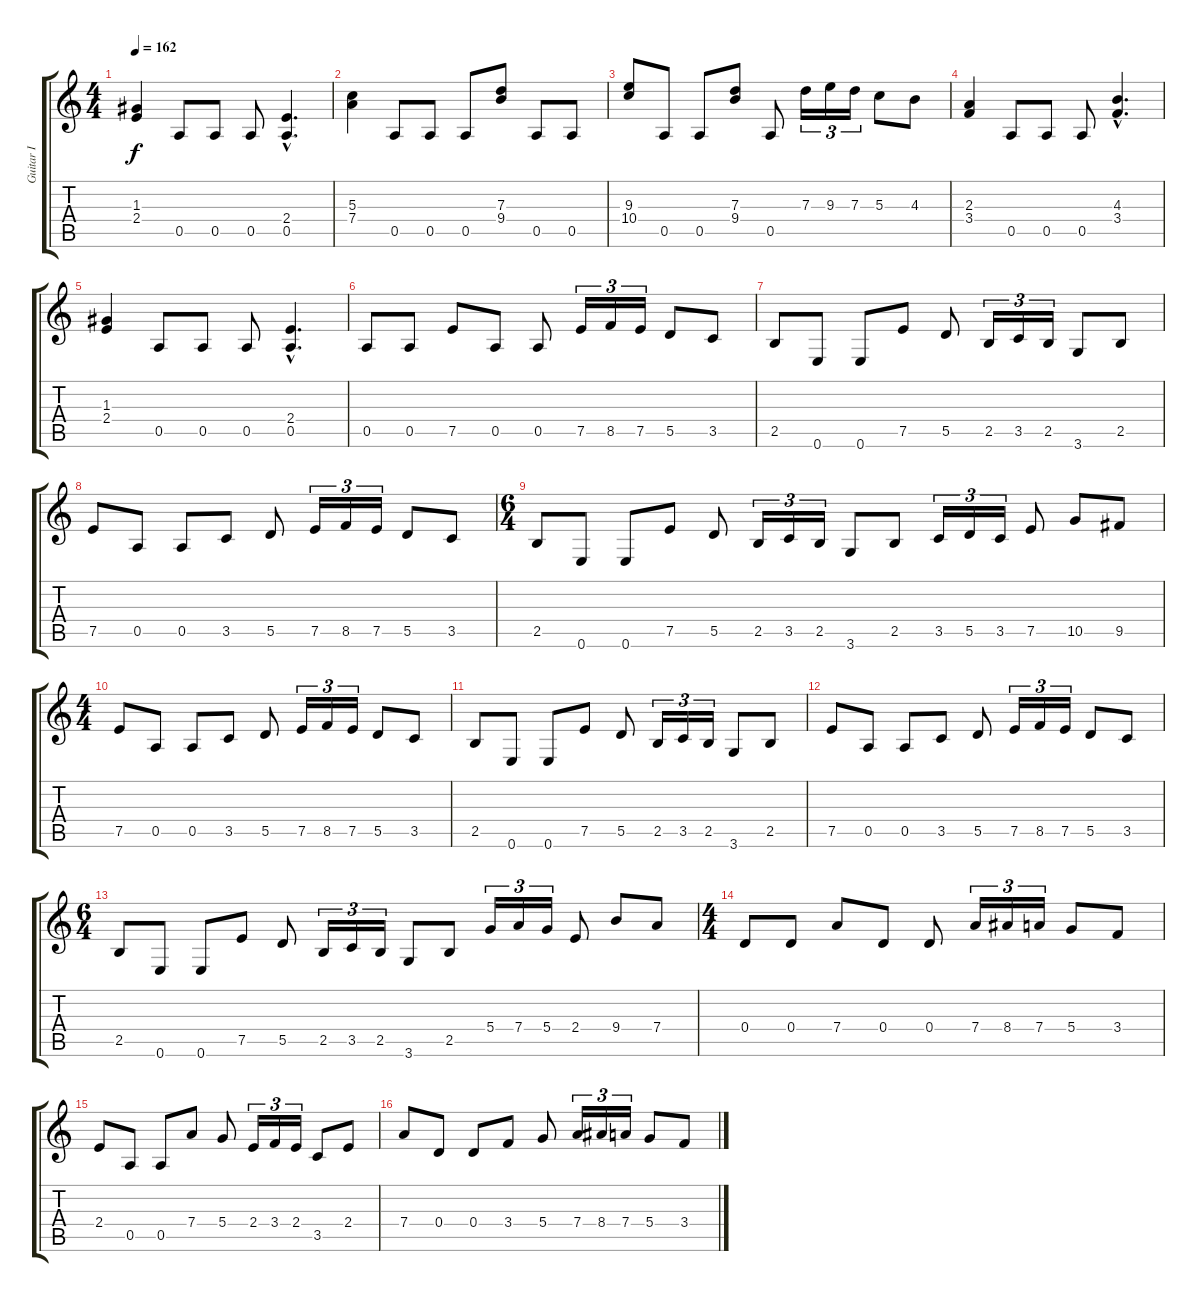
\track ("Guitar I" "Guitar I") {instrument distortionguitar}
\staff {score tabs}
\tuning (E4 B3 G3 D3 A2 E2) {hide}
\ts (4 4)
\tempo 162
\clef g2
\ks c
(1.3 2.4).4{dy f} 0.5.8 0.5.8 0.5.8 (2.4{hac} 0.5{hac}).4{d} |
(5.3 7.4).4 0.5.8 0.5.8 0.5.8 (7.3 9.4).8 0.5.8 0.5.8 |
(9.3 10.4).8 0.5.8 0.5.8 (7.3 9.4).8 0.5.8 7.3.16{tu (3 2)} 9.3.16{tu (3 2)} 7.3.16{tu (3 2)} 5.3.8 4.3.8 |
(2.3 3.4).4 0.5.8 0.5.8 0.5.8 (4.3{hac} 3.4{hac}).4{d} |
(1.3 2.4).4 0.5.8 0.5.8 0.5.8 (2.4{hac} 0.5{hac}).4{d} |
0.5.8 0.5.8 7.5.8 0.5.8 0.5.8 7.5.16{tu (3 2)} 8.5.16{tu (3 2)} 7.5.16{tu (3 2)} 5.5.8 3.5.8 |
2.5.8 0.6.8 0.6.8 7.5.8 5.5.8 2.5.16{tu (3 2)} 3.5.16{tu (3 2)} 2.5.16{tu (3 2)} 3.6.8 2.5.8 |
7.5.8 0.5.8 0.5.8 3.5.8 5.5.8 7.5.16{tu (3 2)} 8.5.16{tu (3 2)} 7.5.16{tu (3 2)} 5.5.8 3.5.8 |
\ts (6 4)
2.5.8 0.6.8 0.6.8 7.5.8 5.5.8 2.5.16{tu (3 2)} 3.5.16{tu (3 2)} 2.5.16{tu (3 2)} 3.6.8 2.5.8 3.5.16{tu (3 2)} 5.5.16{tu (3 2)} 3.5.16{tu (3 2)} 7.5.8 10.5.8 9.5.8 |
\ts (4 4)
7.5.8 0.5.8 0.5.8 3.5.8 5.5.8 7.5.16{tu (3 2)} 8.5.16{tu (3 2)} 7.5.16{tu (3 2)} 5.5.8 3.5.8 |
2.5.8 0.6.8 0.6.8 7.5.8 5.5.8 2.5.16{tu (3 2)} 3.5.16{tu (3 2)} 2.5.16{tu (3 2)} 3.6.8 2.5.8 |
7.5.8 0.5.8 0.5.8 3.5.8 5.5.8 7.5.16{tu (3 2)} 8.5.16{tu (3 2)} 7.5.16{tu (3 2)} 5.5.8 3.5.8 |
\ts (6 4)
2.5.8 0.6.8 0.6.8 7.5.8 5.5.8 2.5.16{tu (3 2)} 3.5.16{tu (3 2)} 2.5.16{tu (3 2)} 3.6.8 2.5.8 5.4.16{tu (3 2)} 7.4.16{tu (3 2)} 5.4.16{tu (3 2)} 2.4.8 9.4.8 7.4.8 |
\ts (4 4)
0.4.8 0.4.8 7.4.8 0.4.8 0.4.8 7.4.16{tu (3 2)} 8.4.16{tu (3 2)} 7.4.16{tu (3 2)} 5.4.8 3.4.8 |
2.4.8 0.5.8 0.5.8 7.4.8 5.4.8 2.4.16{tu (3 2)} 3.4.16{tu (3 2)} 2.4.16{tu (3 2)} 3.5.8 2.4.8 |
7.4.8 0.4.8 0.4.8 3.4.8 5.4.8 7.4.16{tu (3 2)} 8.4.16{tu (3 2)} 7.4.16{tu (3 2)} 5.4.8 3.4.8
